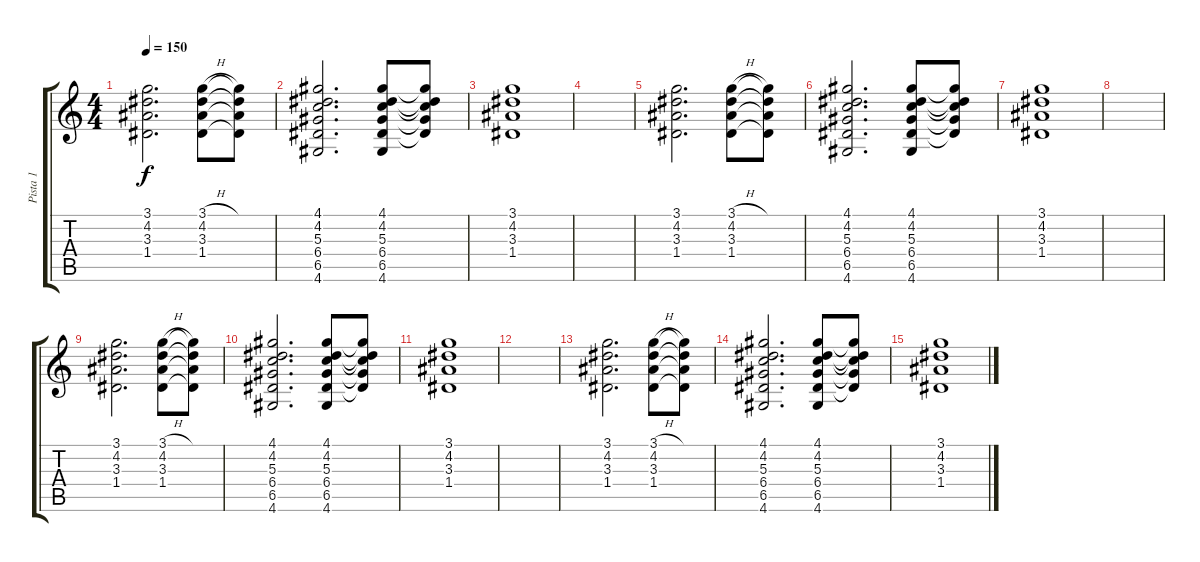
\track ("Pista 1" "Pista 1") {instrument acousticguitarsteel}
\staff {score tabs}
\tuning (E4 B3 G3 D3 A2 E2) {hide}
\ts (4 4)
\tempo 150
\clef g2
\ks c
(3.1 4.2 3.3 1.4).2{d dy f} (3.1{h} 4.2 3.3 1.4).8 (3.1{t} 4.2{t} 3.3{t} 1.4{t}).8 |
(4.1 4.2 5.3 6.4 6.5 4.6).2{d} (4.1 4.2 5.3 6.4 6.5 4.6).8 (4.1{t} 4.2{t} 5.3{t} 6.4{t} 6.5{t}).8 |
(3.1 4.2 3.3 1.4).1 |
|
(3.1 4.2 3.3 1.4).2{d} (3.1{h} 4.2 3.3 1.4).8 (3.1{t} 4.2{t} 3.3{t} 1.4{t}).8 |
(4.1 4.2 5.3 6.4 6.5 4.6).2{d} (4.1 4.2 5.3 6.4 6.5 4.6).8 (4.1{t} 4.2{t} 5.3{t} 6.4{t} 6.5{t}).8 |
(3.1 4.2 3.3 1.4).1 |
|
(3.1 4.2 3.3 1.4).2{d} (3.1{h} 4.2 3.3 1.4).8 (3.1{t} 4.2{t} 3.3{t} 1.4{t}).8 |
(4.1 4.2 5.3 6.4 6.5 4.6).2{d} (4.1 4.2 5.3 6.4 6.5 4.6).8 (4.1{t} 4.2{t} 5.3{t} 6.4{t} 6.5{t}).8 |
(3.1 4.2 3.3 1.4).1 |
|
(3.1 4.2 3.3 1.4).2{d} (3.1{h} 4.2 3.3 1.4).8 (3.1{t} 4.2{t} 3.3{t} 1.4{t}).8 |
(4.1 4.2 5.3 6.4 6.5 4.6).2{d} (4.1 4.2 5.3 6.4 6.5 4.6).8 (4.1{t} 4.2{t} 5.3{t} 6.4{t} 6.5{t}).8 |
(3.1 4.2 3.3 1.4).1
